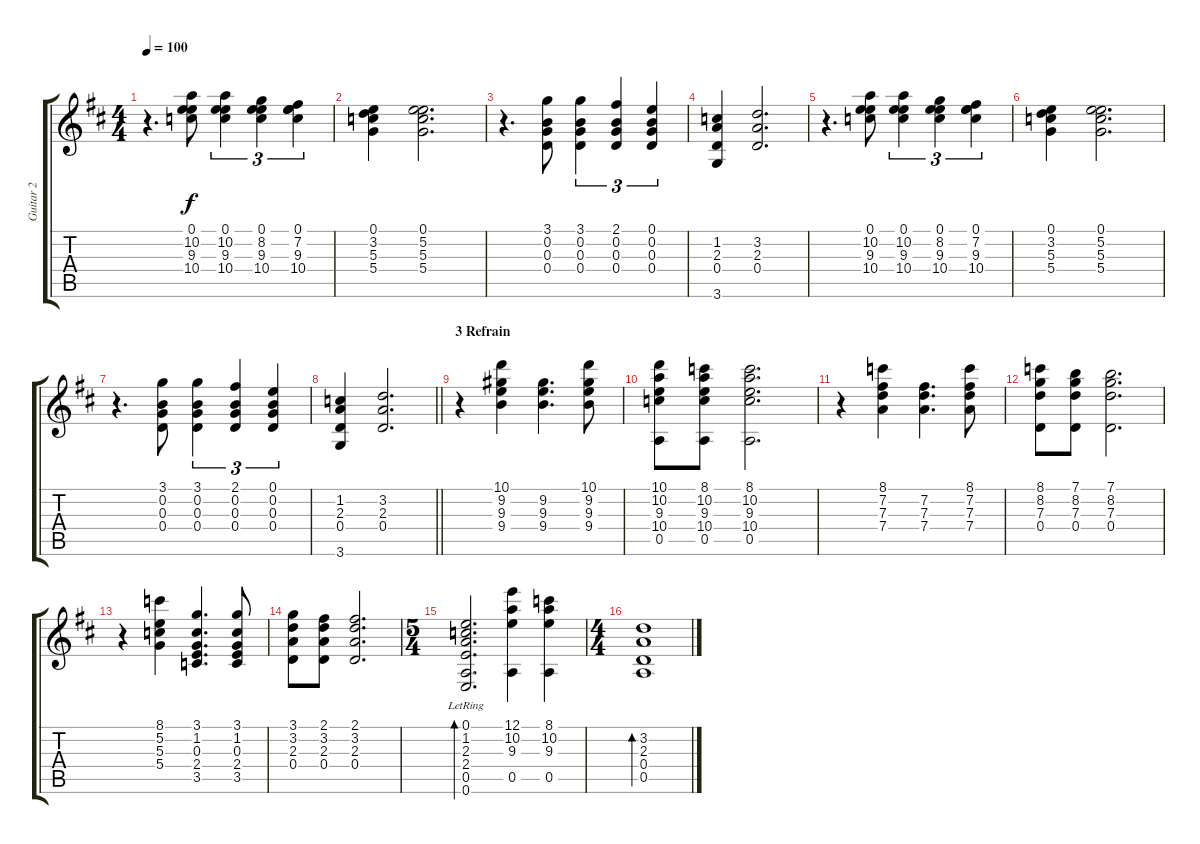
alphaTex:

\track ("Guitar 2" "Guitar 2") {instrument acousticguitarsteel}
\staff {score tabs}
\tuning (E4 B3 G3 D3 A2 E2) {hide}
\ts (4 4)
\tempo 100
\clef g2
\ks d
r.4{d dy f} (0.1 10.2 9.3 10.4).8 (0.1 10.2 9.3 10.4).4{tu (3 2)} (0.1 8.2 9.3 10.4).4{tu (3 2)} (0.1 7.2 9.3 10.4).4{tu (3 2)} |
(0.1 3.2 5.3 5.4).4 (0.1 5.2 5.3 5.4).2{d} |
r.4{d} (3.1 0.2 0.3 0.4).8 (3.1 0.2 0.3 0.4).4{tu (3 2)} (2.1 0.2 0.3 0.4).4{tu (3 2)} (0.1 0.2 0.3 0.4).4{tu (3 2)} |
(1.2 2.3 0.4 3.6).4 (3.2 2.3 0.4).2{d} |
r.4{d} (0.1 10.2 9.3 10.4).8 (0.1 10.2 9.3 10.4).4{tu (3 2)} (0.1 8.2 9.3 10.4).4{tu (3 2)} (0.1 7.2 9.3 10.4).4{tu (3 2)} |
(0.1 3.2 5.3 5.4).4 (0.1 5.2 5.3 5.4).2{d} |
r.4{d} (3.1 0.2 0.3 0.4).8 (3.1 0.2 0.3 0.4).4{tu (3 2)} (2.1 0.2 0.3 0.4).4{tu (3 2)} (0.1 0.2 0.3 0.4).4{tu (3 2)} |
\barLineRight lightlight
(1.2 2.3 0.4 3.6).4 (3.2 2.3 0.4).2{d} |
\section ("" "3 Refrain")
r.4 (10.1 9.2 9.3 9.4).4 (9.2 9.3 9.4).4{d} (10.1 9.2 9.3 9.4).8 |
(10.1 10.2 9.3 10.4 0.5).8 (8.1 10.2 9.3 10.4 0.5).8 (8.1 10.2 9.3 10.4 0.5).2{d} |
r.4 (8.1 7.2 7.3 7.4).4 (7.2 7.3 7.4).4{d} (8.1 7.2 7.3 7.4).8 |
(8.1 8.2 7.3 0.4).8 (7.1 8.2 7.3 0.4).8 (7.1 8.2 7.3 0.4).2{d} |
r.4 (8.1 5.2 5.3 5.4).4 (3.1 1.2 0.3 2.4 3.5).4{d} (3.1 1.2 0.3 2.4 3.5).8 |
(3.1 3.2 2.3 0.4).8 (2.1 3.2 2.3 0.4).8 (2.1 3.2 2.3 0.4).2{d} |
\ts (5 4)
(0.1{lr} 1.2{lr} 2.3{lr} 2.4{lr} 0.5{lr} 0.6{lr}).2{d bd 60} (12.1 10.2 9.3 0.5).4 (8.1 10.2 9.3 0.5).4 |
\ts (4 4)
(3.2 2.3 0.4 0.5).1{bd 480}
